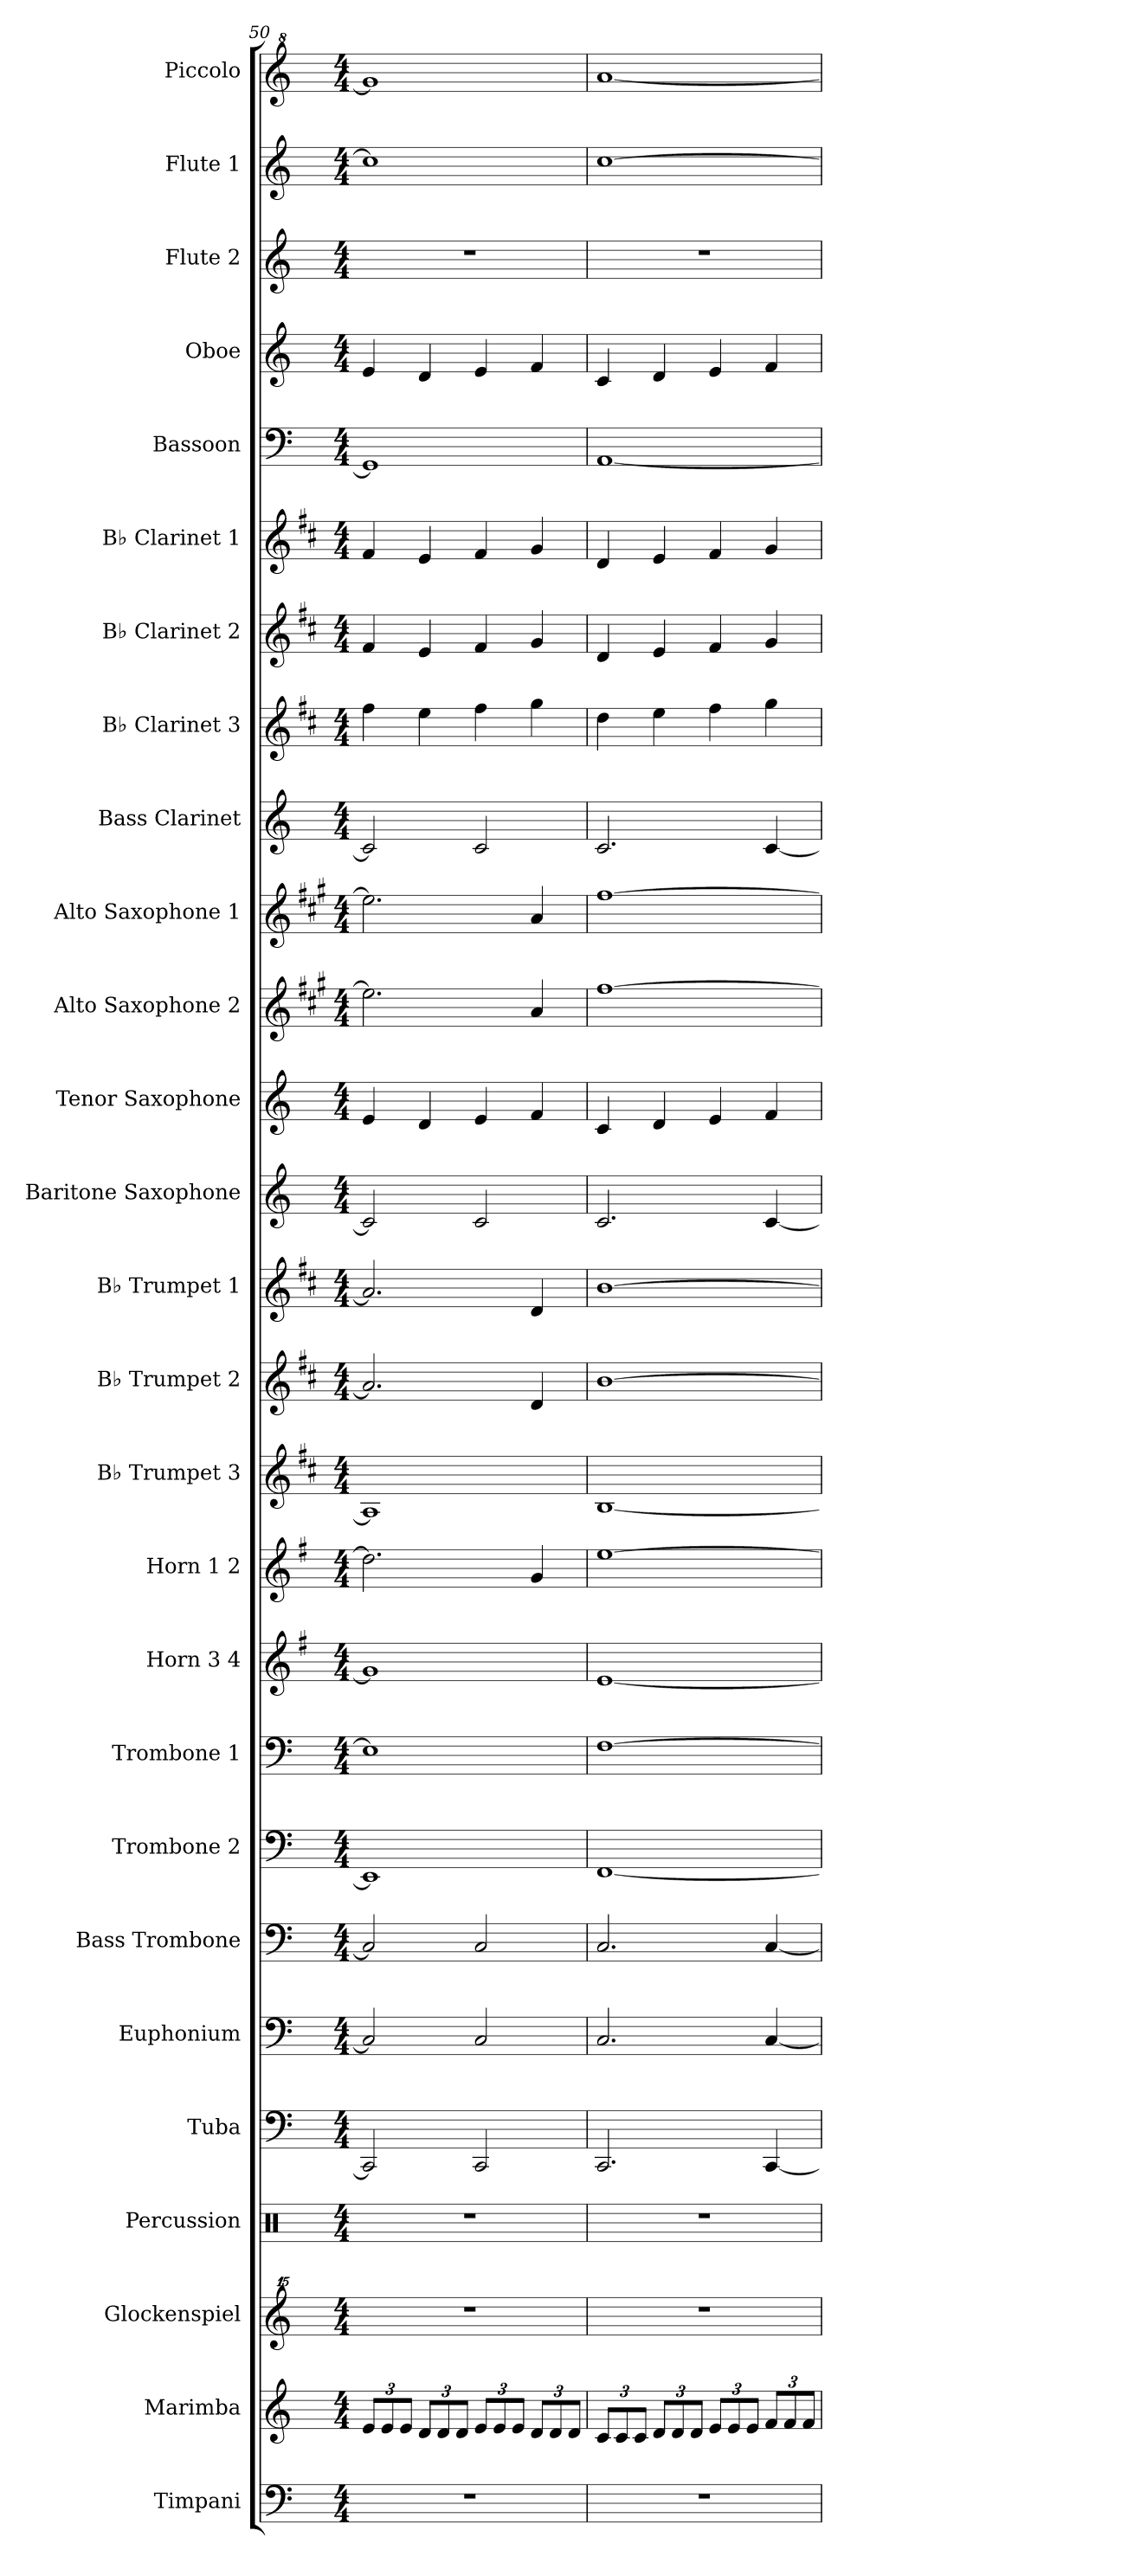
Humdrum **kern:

**kern	**kern	**kern	**kern	**kern	**kern	**kern	**kern	**kern	**kern	**kern	**kern	**kern	**kern	**kern	**kern	**kern	**kern	**kern	**kern	**kern	**kern	**kern	**kern	**kern	**kern	**kern
*part27	*part26	*part25	*part24	*part23	*part22	*part21	*part20	*part19	*part18	*part17	*part16	*part15	*part14	*part13	*part12	*part11	*part10	*part9	*part8	*part7	*part6	*part5	*part4	*part3	*part2	*part1
*staff27	*staff26	*staff25	*staff24	*staff23	*staff22	*staff21	*staff20	*staff19	*staff18	*staff17	*staff16	*staff15	*staff14	*staff13	*staff12	*staff11	*staff10	*staff9	*staff8	*staff7	*staff6	*staff5	*staff4	*staff3	*staff2	*staff1
*I"Timpani	*I"Marimba	*I"Glockenspiel	*I"Percussion	*I"Tuba	*I"Euphonium	*I"Bass Trombone	*I"Trombone 2	*I"Trombone 1	*I"Horn 3 4	*I"Horn 1 2	*I"B♭ Trumpet 3	*I"B♭ Trumpet 2	*I"B♭ Trumpet 1	*I"Baritone Saxophone	*I"Tenor Saxophone	*I"Alto Saxophone 2	*I"Alto Saxophone 1	*I"Bass Clarinet	*I"B♭ Clarinet 3	*I"B♭ Clarinet 2	*I"B♭ Clarinet 1	*I"Bassoon	*I"Oboe	*I"Flute 2	*I"Flute 1	*I"Piccolo
*I'Timp.	*I'Mrm.	*I'Glk.	*I'Perc.	*I'Tu.	*I'Eu.	*I'B. Trb.	*I'Trb. 2	*I'Trb. 1	*I'Hn. 3 4	*I'Hn. 1 2	*I'Tpt. 3	*I'Tpt. 2	*I'Tpt. 1	*I'Bar. Sax.	*I'T. Sax.	*I'A. Sax. 2	*I'A. Sax. 1	*I'B. Cl.	*I'B♭ Cl. 3	*I'B♭ Cl. 2	*I'B♭ Cl. 1	*I'Bsn.	*I'Ob.	*I'Fl. 2	*I'Fl. 1	*I'Picc.
*clefF4	*clefG2	*clefG^^2	*clefX	*clefF4	*clefF4	*clefF4	*clefF4	*clefF4	*clefG2	*clefG2	*clefG2	*clefG2	*clefG2	*clefG2	*clefG2	*clefG2	*clefG2	*clefG2	*clefG2	*clefG2	*clefG2	*clefF4	*clefG2	*clefG2	*clefG2	*clefG^2
*	*	*	*	*	*	*	*	*	*ITrd4c7	*ITrd4c7	*ITrd1c2	*ITrd1c2	*ITrd1c2	*ITrd12c21	*ITrd8c14	*ITrd5c9	*ITrd5c9	*ITrd8c14	*ITrd1c2	*ITrd1c2	*ITrd1c2	*	*	*	*	*ITrd-7c-12
*k[]	*k[]	*k[]	*k[]	*k[]	*k[]	*k[]	*k[]	*k[]	*k[]	*k[]	*k[]	*k[]	*k[]	*k[]	*k[]	*k[]	*k[]	*k[]	*k[]	*k[]	*k[]	*k[]	*k[]	*k[]	*k[]	*k[]
*C:	*C:	*C:	*C:	*C:	*C:	*C:	*C:	*C:	*C:	*C:	*C:	*C:	*C:	*C:	*C:	*C:	*C:	*C:	*C:	*C:	*C:	*C:	*C:	*C:	*C:	*C:
*M4/4	*M4/4	*M4/4	*M4/4	*M4/4	*M4/4	*M4/4	*M4/4	*M4/4	*M4/4	*M4/4	*M4/4	*M4/4	*M4/4	*M4/4	*M4/4	*M4/4	*M4/4	*M4/4	*M4/4	*M4/4	*M4/4	*M4/4	*M4/4	*M4/4	*M4/4	*M4/4
*	*Xbrackettup	*	*	*	*	*	*	*	*	*	*	*	*	*	*	*	*	*	*	*	*	*	*	*	*	*
=50	=50	=50	=50	=50	=50	=50	=50	=50	=50	=50	=50	=50	=50	=50	=50	=50	=50	=50	=50	=50	=50	=50	=50	=50	=50	=50
1r	12e/L	1r	1r	2CC/]	2C/]	2C/]	1EE]	1E]	1c]	2.g\]	1G]	2.g/]	2.g/]	2C/]	4E/	2.g\]	2.g\]	2C/]	4ee\	4e/	4e/	1GG]	4e/	1r	1cc]	1ggg]
.	12e/	.	.	.	.	.	.	.	.	.	.	.	.	.	.	.	.	.	.	.	.	.	.	.	.	.
.	12e/J	.	.	.	.	.	.	.	.	.	.	.	.	.	.	.	.	.	.	.	.	.	.	.	.	.
.	12d/L	.	.	.	.	.	.	.	.	.	.	.	.	.	4D/	.	.	.	4dd\	4d/	4d/	.	4d/	.	.	.
.	12d/	.	.	.	.	.	.	.	.	.	.	.	.	.	.	.	.	.	.	.	.	.	.	.	.	.
.	12d/J	.	.	.	.	.	.	.	.	.	.	.	.	.	.	.	.	.	.	.	.	.	.	.	.	.
.	12e/L	.	.	2CC/	2C/	2C/	.	.	.	.	.	.	.	2C/	4E/	.	.	2C/	4ee\	4e/	4e/	.	4e/	.	.	.
.	12e/	.	.	.	.	.	.	.	.	.	.	.	.	.	.	.	.	.	.	.	.	.	.	.	.	.
.	12e/J	.	.	.	.	.	.	.	.	.	.	.	.	.	.	.	.	.	.	.	.	.	.	.	.	.
.	12d/L	.	.	.	.	.	.	.	.	4c/	.	4c/	4c/	.	4F/	4c/	4c/	.	4ff\	4f/	4f/	.	4f/	.	.	.
.	12d/	.	.	.	.	.	.	.	.	.	.	.	.	.	.	.	.	.	.	.	.	.	.	.	.	.
.	12d/J	.	.	.	.	.	.	.	.	.	.	.	.	.	.	.	.	.	.	.	.	.	.	.	.	.
=51	=51	=51	=51	=51	=51	=51	=51	=51	=51	=51	=51	=51	=51	=51	=51	=51	=51	=51	=51	=51	=51	=51	=51	=51	=51	=51
1r	12c/L	1r	1r	2.CC/	2.C/	2.C/	[1FF	[1F	[1A	[1a	[1A	[1a	[1a	2.C/	4C/	[1a	[1a	2.C/	4cc\	4c/	4c/	[1AA	4c/	1r	[1cc	[1aaa
.	12c/	.	.	.	.	.	.	.	.	.	.	.	.	.	.	.	.	.	.	.	.	.	.	.	.	.
.	12c/J	.	.	.	.	.	.	.	.	.	.	.	.	.	.	.	.	.	.	.	.	.	.	.	.	.
.	12d/L	.	.	.	.	.	.	.	.	.	.	.	.	.	4D/	.	.	.	4dd\	4d/	4d/	.	4d/	.	.	.
.	12d/	.	.	.	.	.	.	.	.	.	.	.	.	.	.	.	.	.	.	.	.	.	.	.	.	.
.	12d/J	.	.	.	.	.	.	.	.	.	.	.	.	.	.	.	.	.	.	.	.	.	.	.	.	.
.	12e/L	.	.	.	.	.	.	.	.	.	.	.	.	.	4E/	.	.	.	4ee\	4e/	4e/	.	4e/	.	.	.
.	12e/	.	.	.	.	.	.	.	.	.	.	.	.	.	.	.	.	.	.	.	.	.	.	.	.	.
.	12e/J	.	.	.	.	.	.	.	.	.	.	.	.	.	.	.	.	.	.	.	.	.	.	.	.	.
.	12f/L	.	.	[4CC/	[4C/	[4C/	.	.	.	.	.	.	.	[4C/	4F/	.	.	[4C/	4ff\	4f/	4f/	.	4f/	.	.	.
.	12f/	.	.	.	.	.	.	.	.	.	.	.	.	.	.	.	.	.	.	.	.	.	.	.	.	.
.	12f/J	.	.	.	.	.	.	.	.	.	.	.	.	.	.	.	.	.	.	.	.	.	.	.	.	.
=	=	=	=	=	=	=	=	=	=	=	=	=	=	=	=	=	=	=	=	=	=	=	=	=	=	=
*-	*-	*-	*-	*-	*-	*-	*-	*-	*-	*-	*-	*-	*-	*-	*-	*-	*-	*-	*-	*-	*-	*-	*-	*-	*-	*-
